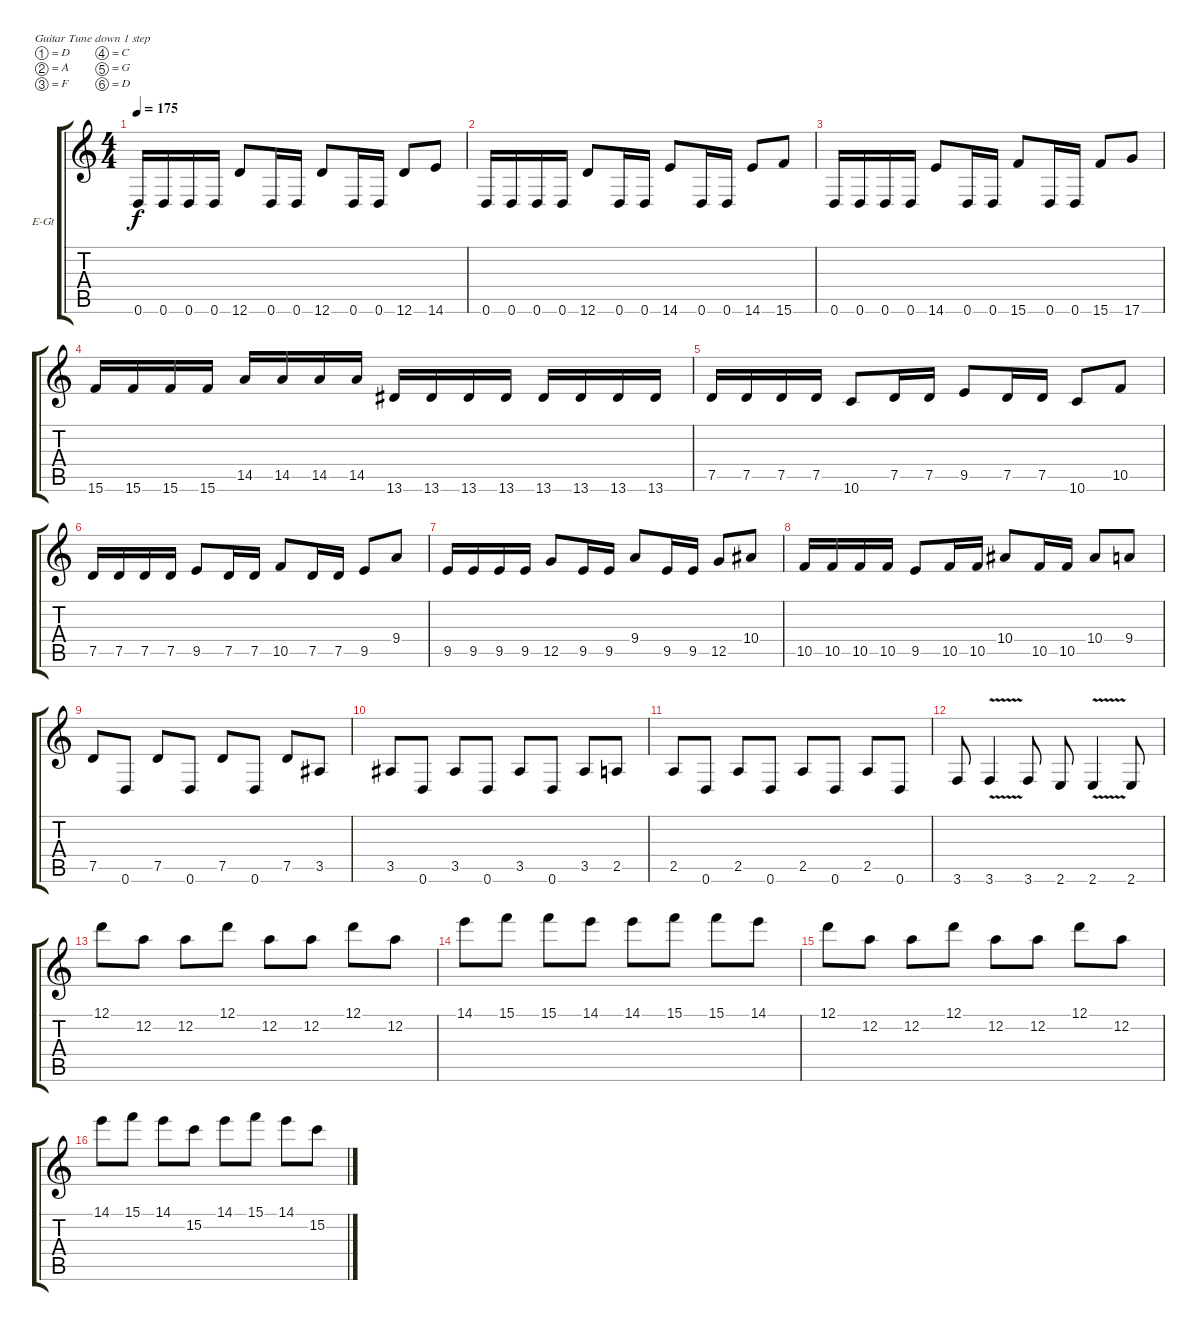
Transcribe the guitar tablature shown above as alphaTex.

\bracketExtendMode groupsimilarinstruments
\firstSystemTrackNameOrientation horizontal
\otherSystemsTrackNameOrientation horizontal
\track ("Guitar 2" "E-Gt") {instrument overdrivenguitar}
\staff {score tabs}
\tuning (D4 A3 F3 C3 G2 D2)
\ts (4 4)
\tempo 175
\clef g2
\ks c
0.6.16{dy f} 0.6.16 0.6.16 0.6.16 12.6.8 0.6.16 0.6.16 12.6.8 0.6.16 0.6.16 12.6.8 14.6.8 |
0.6.16 0.6.16 0.6.16 0.6.16 12.6.8 0.6.16 0.6.16 14.6.8 0.6.16 0.6.16 14.6.8 15.6.8 |
0.6.16 0.6.16 0.6.16 0.6.16 14.6.8 0.6.16 0.6.16 15.6.8 0.6.16 0.6.16 15.6.8 17.6.8 |
15.6.16 15.6.16 15.6.16 15.6.16 14.5.16 14.5.16 14.5.16 14.5.16 13.6.16 13.6.16 13.6.16 13.6.16 13.6.16 13.6.16 13.6.16 13.6.16 |
7.5.16 7.5.16 7.5.16 7.5.16 10.6.8 7.5.16 7.5.16 9.5.8 7.5.16 7.5.16 10.6.8 10.5.8 |
7.5.16 7.5.16 7.5.16 7.5.16 9.5.8 7.5.16 7.5.16 10.5.8 7.5.16 7.5.16 9.5.8 9.4.8 |
9.5.16 9.5.16 9.5.16 9.5.16 12.5.8 9.5.16 9.5.16 9.4.8 9.5.16 9.5.16 12.5.8 10.4.8 |
10.5.16 10.5.16 10.5.16 10.5.16 9.5.8 10.5.16 10.5.16 10.4.8 10.5.16 10.5.16 10.4.8 9.4.8 |
7.5.8 0.6.8 7.5.8 0.6.8 7.5.8 0.6.8 7.5.8 3.5.8 |
3.5.8 0.6.8 3.5.8 0.6.8 3.5.8 0.6.8 3.5.8 2.5.8 |
2.5.8 0.6.8 2.5.8 0.6.8 2.5.8 0.6.8 2.5.8 0.6.8 |
3.6.8 3.6{v}.4 3.6.8 2.6.8 2.6{v}.4 2.6.8 |
12.1.8 12.2.8 12.2.8 12.1.8 12.2.8 12.2.8 12.1.8 12.2.8 |
14.1.8 15.1.8 15.1.8 14.1.8 14.1.8 15.1.8 15.1.8 14.1.8 |
12.1.8 12.2.8 12.2.8 12.1.8 12.2.8 12.2.8 12.1.8 12.2.8 |
14.1.8 15.1.8 14.1.8 15.2.8 14.1.8 15.1.8 14.1.8 15.2.8
